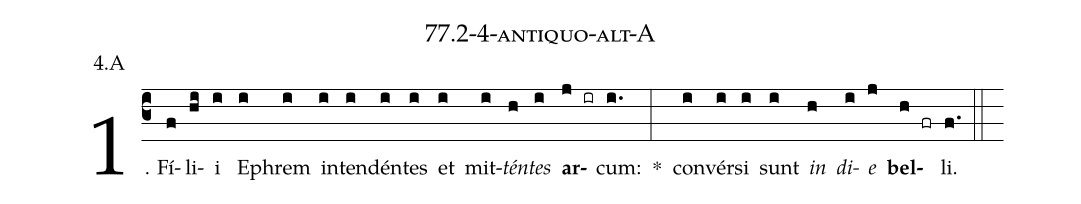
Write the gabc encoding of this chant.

name: 77.2-4-antiquo-alt-A;
annotation: 4.A;
%%
(c3)1. Fí(f)li(hi)i(i) E(i)phrem(i) in(i)ten(i)dén(i)tes(i) et(i) mit(i)<i>tén</i>(h)<i>tes</i>(i) <b>ar</b>(j ir)cum:(i.) *(:) con(i)vér(i)si(i) sunt(i) <i>in</i>(h) <i>di</i>(i)<i>e</i>(j) <b>bel</b>(h fr)li.(f.) (::)


%E(i) u(h) o(i) u(j) a(h) e.(f.) (::)
